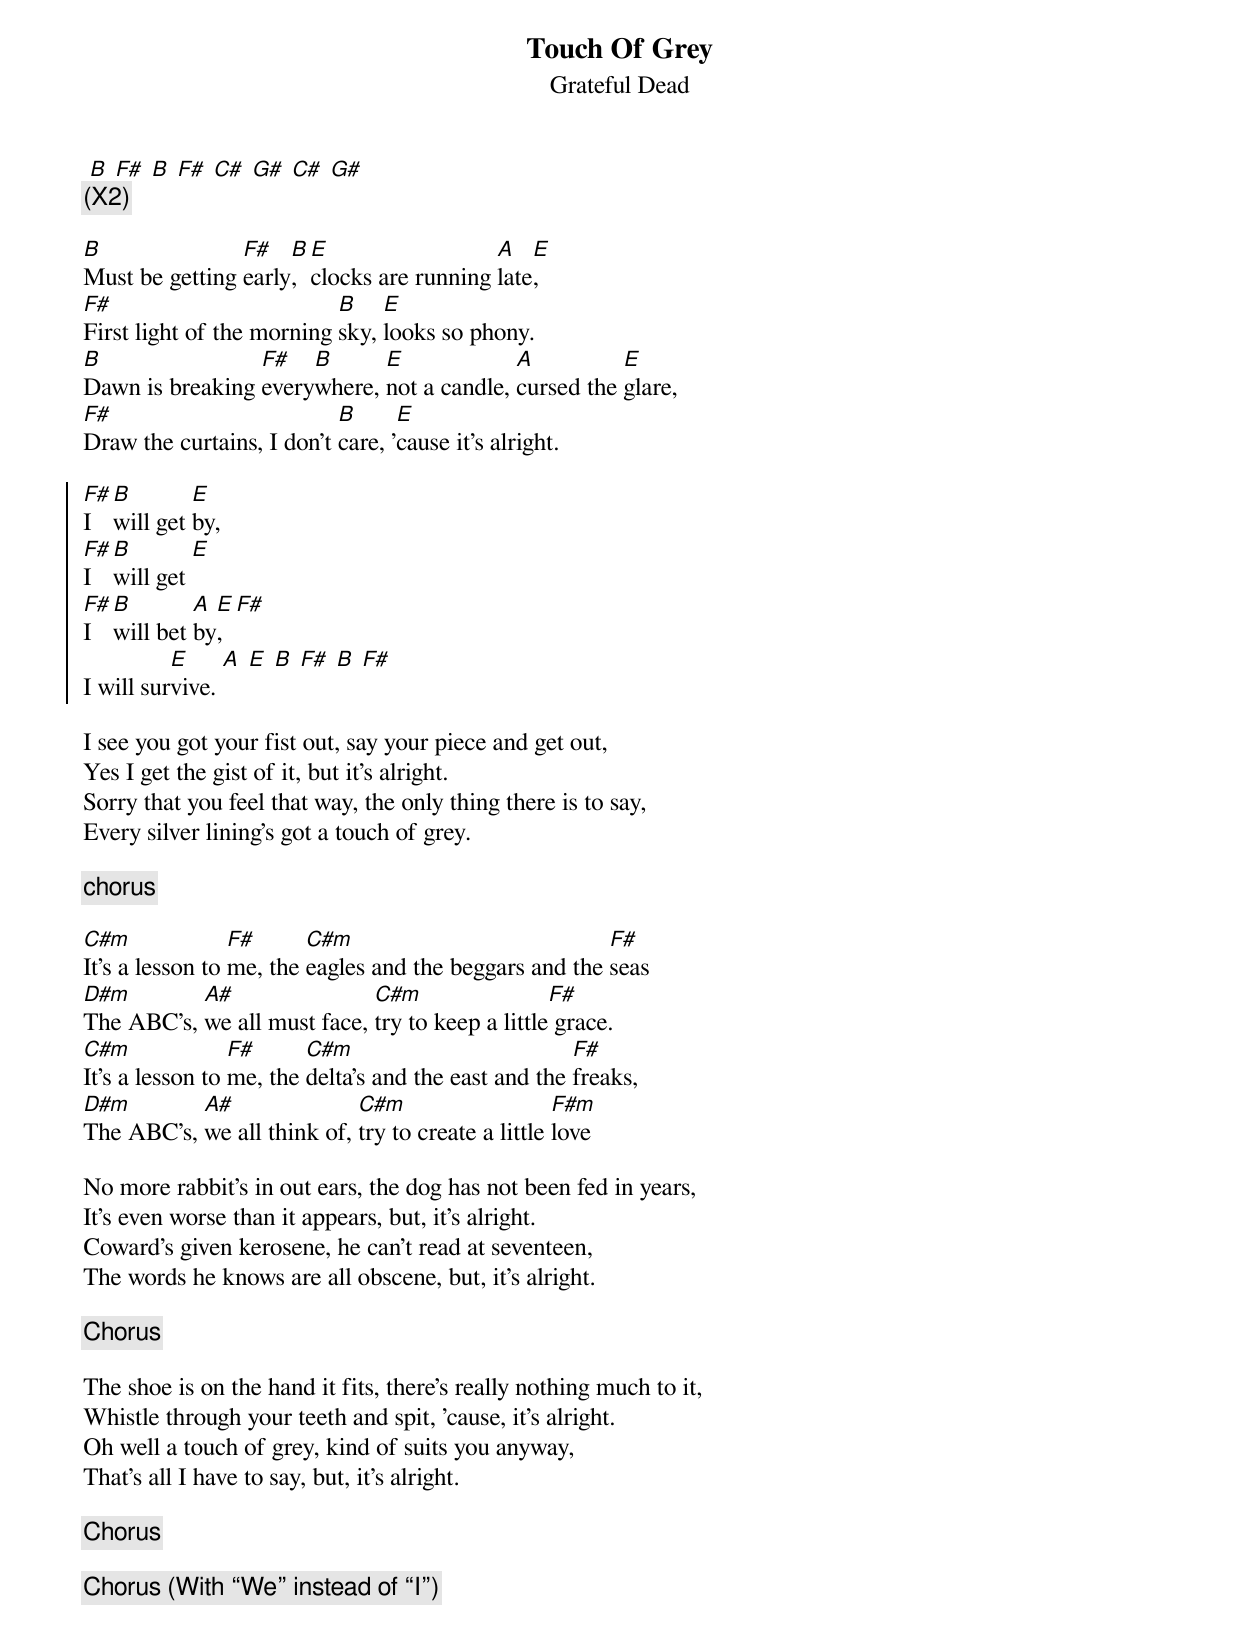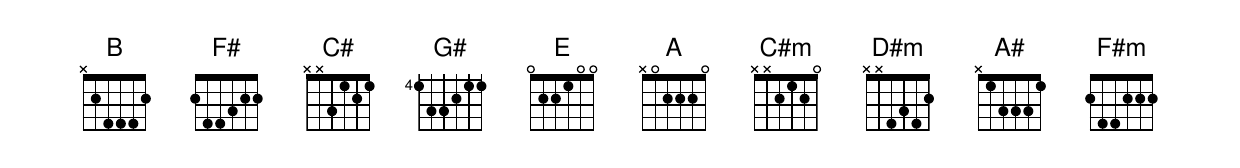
{title: Touch Of Grey}
{subtitle: Grateful Dead}
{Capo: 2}

 [B] [F#] [B] [F#] [C#] [G#] [C#] [G#]
{c:(X2)}

[B]Must be getting [F#]early[B], [E]clocks are running [A]late[E],
[F#]First light of the morning [B]sky, [E]looks so phony.
[B]Dawn is breaking [F#]every[B]where, [E]not a candle, [A]cursed the [E]glare,
[F#]Draw the curtains, I don't [B]care, '[E]cause it's alright.

{soc}
[F#]I  [B]will get [E]by,
[F#]I  [B]will get [E]
[F#]I  [B]will bet [A]by[E], [F#]
I will sur[E]vive. [A] [E] [B] [F#] [B] [F#]
{eoc}

I see you got your fist out, say your piece and get out,
Yes I get the gist of it, but it's alright.
Sorry that you feel that way, the only thing there is to say,
Every silver lining's got a touch of grey.

{c:chorus}

[C#m]It's a lesson to [F#]me, the [C#m]eagles and the beggars and the [F#]seas
[D#m]The ABC's, [A#]we all must face, [C#m]try to keep a little[F#] grace.
[C#m]It's a lesson to [F#]me, the [C#m]delta's and the east and the [F#]freaks,
[D#m]The ABC's, [A#]we all think of, [C#m]try to create a little [F#m]love

No more rabbit's in out ears, the dog has not been fed in years,
It's even worse than it appears, but, it's alright.
Coward's given kerosene, he can't read at seventeen,
The words he knows are all obscene, but, it's alright.

{c:Chorus}

The shoe is on the hand it fits, there's really nothing much to it,
Whistle through your teeth and spit, 'cause, it's alright.
Oh well a touch of grey, kind of suits you anyway,
That's all I have to say, but, it's alright.

{c:Chorus}

{c:Chorus (With “We” instead of “I”)}
